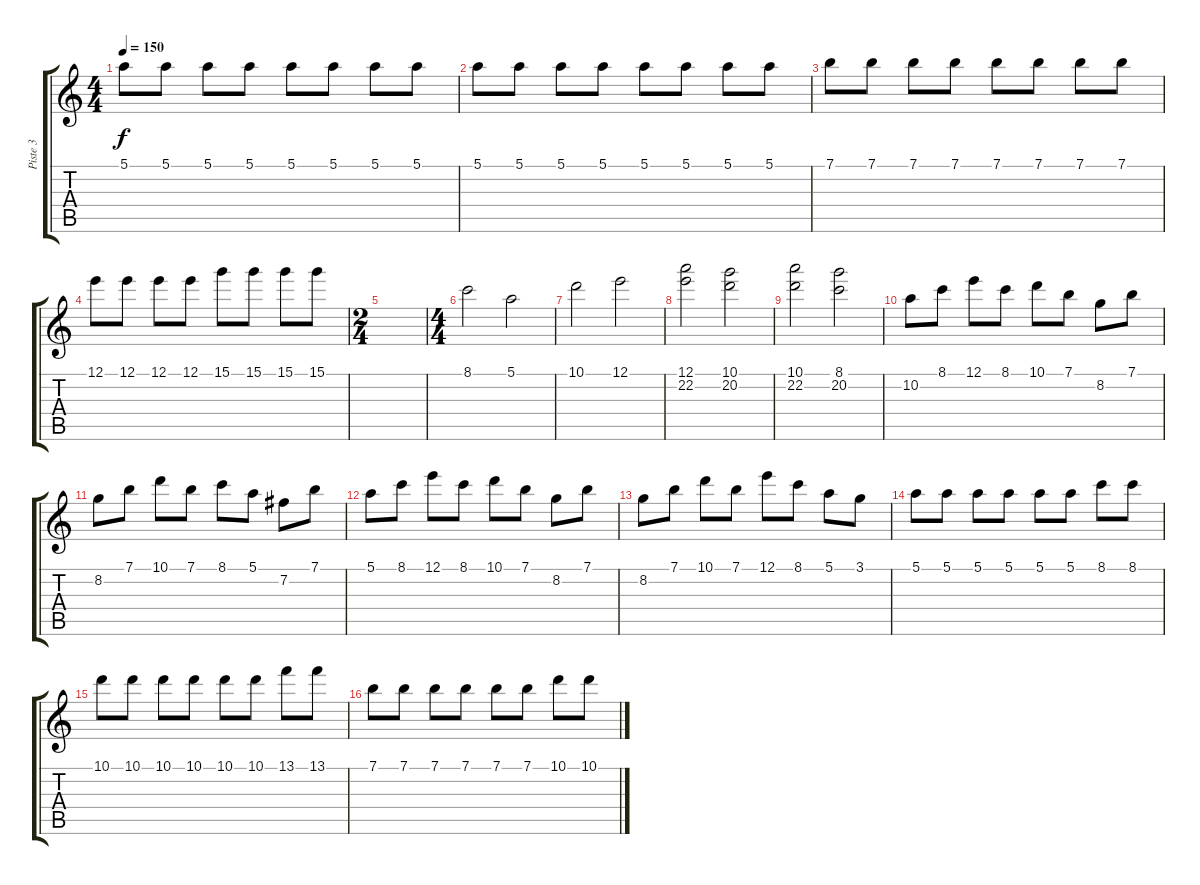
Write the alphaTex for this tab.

\track ("Piste 3" "Piste 3") {instrument distortionguitar}
\staff {score tabs}
\tuning (E4 B3 G3 D3 A2 E2) {hide}
\ts (4 4)
\tempo 150
\clef g2
\ks c
5.1.8{dy f volume 13} 5.1.8 5.1.8 5.1.8 5.1.8 5.1.8 5.1.8 5.1.8 |
5.1.8 5.1.8 5.1.8 5.1.8 5.1.8 5.1.8 5.1.8 5.1.8 |
7.1.8 7.1.8 7.1.8 7.1.8 7.1.8 7.1.8 7.1.8 7.1.8 |
12.1.8 12.1.8 12.1.8 12.1.8 15.1.8 15.1.8 15.1.8 15.1.8 |
\ts (2 4)
|
\ts (4 4)
8.1.2 5.1.2 |
10.1.2 12.1.2 |
(12.1 22.2).2 (10.1 20.2).2 |
(10.1 22.2).2 (8.1 20.2).2 |
10.2.8 8.1.8 12.1.8 8.1.8 10.1.8 7.1.8 8.2.8 7.1.8 |
8.2.8 7.1.8 10.1.8 7.1.8 8.1.8 5.1.8 7.2.8 7.1.8 |
5.1.8 8.1.8 12.1.8 8.1.8 10.1.8 7.1.8 8.2.8 7.1.8 |
8.2.8 7.1.8 10.1.8 7.1.8 12.1.8 8.1.8 5.1.8 3.1.8 |
5.1.8 5.1.8 5.1.8 5.1.8 5.1.8 5.1.8 8.1.8 8.1.8 |
10.1.8 10.1.8 10.1.8 10.1.8 10.1.8 10.1.8 13.1.8 13.1.8 |
7.1.8 7.1.8 7.1.8 7.1.8 7.1.8 7.1.8 10.1.8 10.1.8
